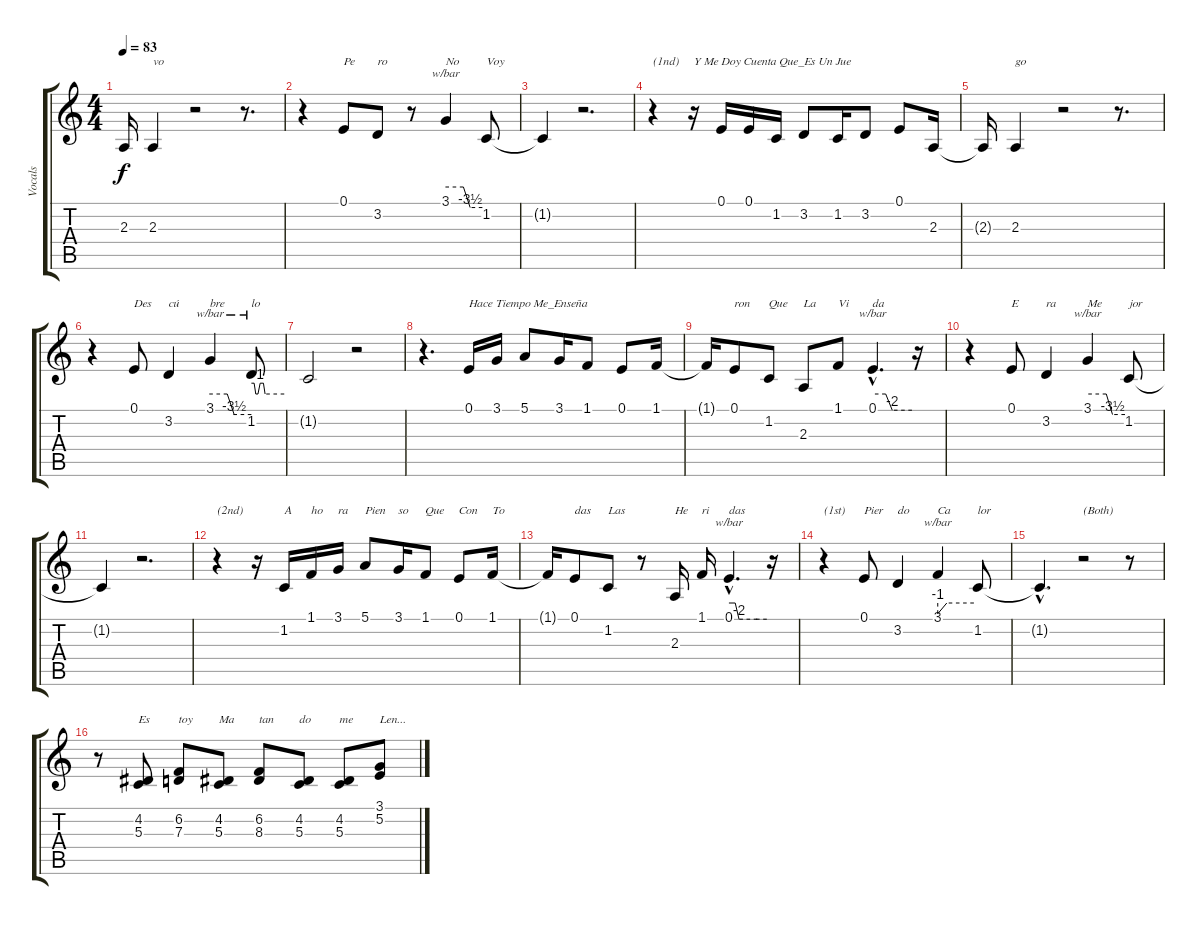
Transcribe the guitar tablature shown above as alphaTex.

\track ("Vocals" "Vocals") {instrument oboe}
\staff {score tabs}
\tuning (E4 B3 G3 D3 A2 E2) {hide}
\ts (4 4)
\tempo 83
\clef g2
\ks c
2.3{t}.16{dy f} 2.3.4{txt "vo"} r.2 r.8{d} |
r.4 0.1.8{txt "Pe"} 3.2.8{txt "ro"} r.8 3.1.4{tbe (custom default 0 0 29 0 40 -14 60 -14) txt "No"} 1.2.8{txt "Voy"} |
1.2{t}.4 r.2{d} |
r.4{txt "(1nd)"} r.16{txt "Y Me Doy Cuenta Que_Es Un Jue"} 0.1.16 0.1.16 1.2.16 3.2.8 1.2.16 3.2.8 0.1.8 2.3.16 |
2.3{t}.16 2.3.4{txt "go"} r.2 r.8{d} |
r.4 0.1.8{txt "Des"} 3.2.4{txt "cú"} 3.1.4{tbe (custom default 0 0 25 0 35 -14 60 -14) txt "bre"} 1.2.8{tbe (custom default 0 4 5 4 8 0 12 0 16 4 22 4 25 0 60 0) txt "lo"} |
1.2{t}.2 r.2 |
r.4{d} 0.1.16{txt "Hace Tiempo Me_Enseña"} 3.1.16 5.1.8 3.1.16 1.1.8 0.1.8 1.1.16 |
1.1{t}.16 0.1.8{txt "ron"} 1.2.8{txt "Que"} 2.3.8{txt "La"} 1.1.8{txt "Vi"} 0.1{hac}.4{d tbe (custom default 0 0 20 0 30 -8 60 -8) txt "da"} r.16 |
r.4 0.1.8{txt "E"} 3.2.4{txt "ra"} 3.1.4{tbe (custom default 0 0 30 0 40 -14 60 -14) txt "Me"} 1.2.8{txt "jor"} |
1.2{t}.4 r.2{d} |
r.4{txt "(2nd)"} r.16 1.2.16{txt "A"} 1.1.16{txt "ho"} 3.1.16{txt "ra"} 5.1.8{txt "Pien"} 3.1.16{txt "so"} 1.1.8{txt "Que"} 0.1.8{txt "Con"} 1.1.16{txt "To"} |
1.1{t}.16 0.1.8{txt "das"} 1.2.8{txt "Las"} r.8 2.3.16{txt "He"} 1.1.16{txt "ri"} 0.1{hac}.4{d tbe (custom default 0 0 10 0 16 -8 45 -8 60 -8) txt "das"} r.16 |
r.4{txt "(1st)"} 0.1.8{txt "Pier"} 3.2.4{txt "do"} 3.1.4{tbe (custom default 0 -4 15 0 60 0) txt "Ca"} 1.2.8{txt "lor"} |
1.2{hac t}.4{d} r.2{txt "(Both)"} r.8 |
r.8 (4.2 5.3).8{txt "Es"} (6.2 7.3).8{txt "toy"} (4.2 5.3).8{txt "Ma"} (6.2 8.3).8{txt "tan"} (4.2 5.3).8{txt "do"} (4.2 5.3).8{txt "me"} (3.1 5.2).8{txt "Len..."}
